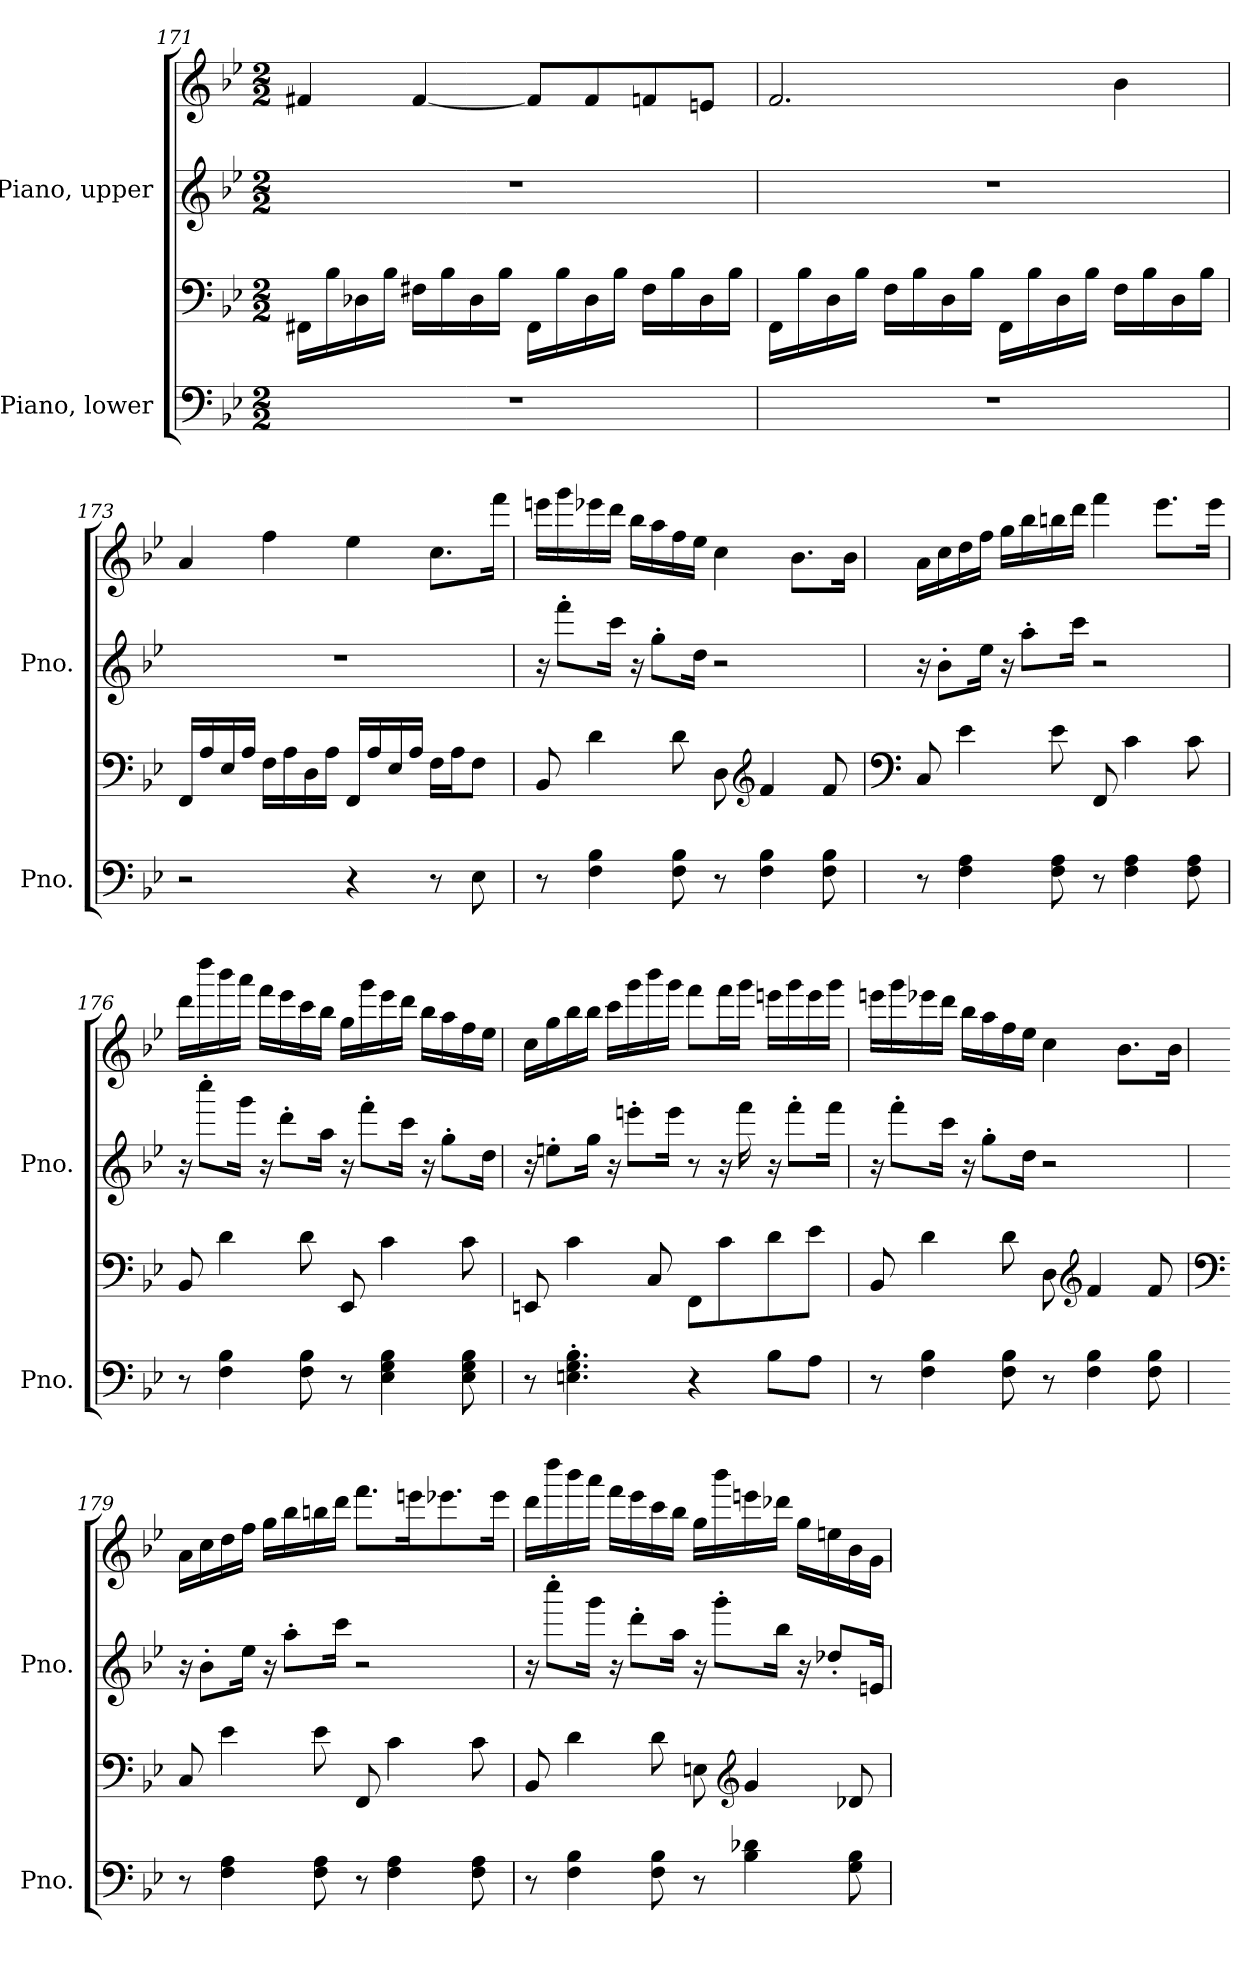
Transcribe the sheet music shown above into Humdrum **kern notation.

**kern	**kern	**kern	**kern
*part2	*part2	*part1	*part1
*staff4	*staff3	*staff2	*staff1
*I"Piano, lower	*	*I"Piano, upper	*
*I'Pno.	*	*I'Pno.	*
*clefF4	*clefF4	*clefG2	*clefG2
*k[b-e-]	*k[b-e-]	*k[b-e-]	*k[b-e-]
*M2/2	*M2/2	*M2/2	*M2/2
=171	=171	=171	=171
1r	16FF#X\LL	1r	4f#X/
.	16B-\	.	.
.	16D-X\	.	.
.	16B-\JJ	.	.
.	16F#X\LL	.	[4f#/
.	16B-\	.	.
.	16D-\	.	.
.	16B-\JJ	.	.
.	16FF#\LL	.	8f#/L]
.	16B-\	.	.
.	16D-\	.	8f#/
.	16B-\JJ	.	.
.	16F#\LL	.	8fn/
.	16B-\	.	.
.	16D-\	.	8en/J
.	16B-\JJ	.	.
!!LO:LB:g=z
=172	=172	=172	=172
1r	16FF\LL	1r	2.f/
.	16B-\	.	.
.	16D\	.	.
.	16B-\JJ	.	.
.	16F\LL	.	.
.	16B-\	.	.
.	16D\	.	.
.	16B-\JJ	.	.
.	16FF\LL	.	.
.	16B-\	.	.
.	16D\	.	.
.	16B-\JJ	.	.
.	16F\LL	.	4b-\
.	16B-\	.	.
.	16D\	.	.
.	16B-\JJ	.	.
=173	=173	=173	=173
2r	16FF/LL	1r	4a/
.	16A/	.	.
.	16E-/	.	.
.	16A/JJ	.	.
.	16F\LL	.	4ff\
.	16A\	.	.
.	16D\	.	.
.	16A\JJ	.	.
4r	16FF/LL	.	4ee-\
.	16A/	.	.
.	16E-/	.	.
.	16A/JJ	.	.
8r	16F\LL	.	8.cc\L
.	16A\J	.	.
8E-\	8F\J	.	.
.	.	.	16fff\Jk
!!LO:LB:g=z
=174	=174	=174	=174
8r	8BB-/	16r	16eeen\LL
.	.	8fff'\L	16ggg\
4F\ 4B-\	4d\	.	16eee-X\
.	.	16ccc\Jk	16ddd\JJ
.	.	16r	16bb-\LL
.	.	8gg'\L	16aa\
8F\ 8B-\	8d\	.	16ff\
.	.	16dd\Jk	16ee-\JJ
8r	8D\	2r	4cc\
*	*clefG2	*	*
4F\ 4B-\	4f/	.	.
.	.	.	8.b-\L
8F\ 8B-\	8f/	.	.
.	.	.	16b-\Jk
=175	=175	=175	=175
*	*clefF4	*	*
8r	8C/	16r	16a\LL
.	.	8b-'\L	16cc\
4F\ 4A\	4e-\	.	16dd\
.	.	16ee-\Jk	16ff\JJ
.	.	16r	16gg\LL
.	.	8aa'\L	16bb-\
8F\ 8A\	8e-\	.	16bbn\
.	.	16ccc\Jk	16ddd\JJ
8r	8FF/	2r	4fff\
4F\ 4A\	4c\	.	.
.	.	.	8.eee-\L
8F\ 8A\	8c\	.	.
.	.	.	16eee-\Jk
!!LO:PB:g=z
=176	=176	=176	=176
8r	8BB-/	16r	16ddd\LL
.	.	8cccc'\L	16dddd\
4F\ 4B-\	4d\	.	16bbb-\
.	.	16ggg\Jk	16aaa\JJ
.	.	16r	16fff\LL
.	.	8ddd'\L	16eee-\
8F\ 8B-\	8d\	.	16ccc\
.	.	16aa\Jk	16bb-\JJ
8r	8EE-/	16r	16gg\LL
.	.	8fff'\L	16ggg\
4E-\ 4G\ 4B-\	4c\	.	16eee-\
.	.	16ccc\Jk	16ddd\JJ
.	.	16r	16bb-\LL
.	.	8gg'\L	16aa\
8E-\ 8G\ 8B-\	8c\	.	16ff\
.	.	16dd\Jk	16ee-\JJ
=177	=177	=177	=177
8r	8EEn/	16r	16cc\LL
.	.	8een'\L	16gg\
4.En\' 4.G\' 4.B-\'	4c\	.	16bb-\
.	.	16gg\Jk	16bb-\JJ
.	.	16r	16ccc\LL
.	.	8eeen'\L	16ggg\
.	8C/	.	16bbb-\
.	.	16eee\Jk	16ggg\JJ
4r	8FF\L	8r	8fff\L
.	8c\	16r	16fff\L
.	.	16fff\	16ggg\JJ
8B-\L	8d\	16r	16eeen\LL
.	.	8fff'\L	16ggg\
8A\J	8e-\J	.	16eee\
.	.	16fff\Jk	16ggg\JJ
!!LO:LB:g=z
=178	=178	=178	=178
8r	8BB-/	16r	16eeen\LL
.	.	8fff'\L	16ggg\
4F\ 4B-\	4d\	.	16eee-X\
.	.	16ccc\Jk	16ddd\JJ
.	.	16r	16bb-\LL
.	.	8gg'\L	16aa\
8F\ 8B-\	8d\	.	16ff\
.	.	16dd\Jk	16ee-\JJ
8r	8D\	2r	4cc\
*	*clefG2	*	*
4F\ 4B-\	4f/	.	.
.	.	.	8.b-\L
8F\ 8B-\	8f/	.	.
.	.	.	16b-\Jk
=179	=179	=179	=179
*	*clefF4	*	*
8r	8C/	16r	16a\LL
.	.	8b-'\L	16cc\
4F\ 4A\	4e-\	.	16dd\
.	.	16ee-\Jk	16ff\JJ
.	.	16r	16gg\LL
.	.	8aa'\L	16bb-\
8F\ 8A\	8e-\	.	16bbn\
.	.	16ccc\Jk	16ddd\JJ
8r	8FF/	2r	8.fff\L
4F\ 4A\	4c\	.	.
.	.	.	16eeen\K
.	.	.	8.eee-X\
8F\ 8A\	8c\	.	.
.	.	.	16eee-\Jk
!!LO:LB:g=z
=180	=180	=180	=180
8r	8BB-/	16r	16ddd\LL
.	.	8cccc'\L	16dddd\
4F\ 4B-\	4d\	.	16bbb-\
.	.	16ggg\Jk	16aaa\JJ
.	.	16r	16fff\LL
.	.	8ddd'\L	16eee-\
8F\ 8B-\	8d\	.	16ccc\
.	.	16aa\Jk	16bb-\JJ
8r	8En\	16r	16gg\LL
.	.	8ggg'\L	16bbb-\
*	*clefG2	*	*
4B-\ 4d-X\	4g/	.	16eeen\
.	.	16bb-\Jk	16ddd-X\JJ
.	.	16r	16gg\LL
.	.	8dd-X'/L	16een\
8G\ 8B-\	8d-X/	.	16b-\
.	.	16en/Jk	16g\JJ
=	=	=	=
*-	*-	*-	*-
